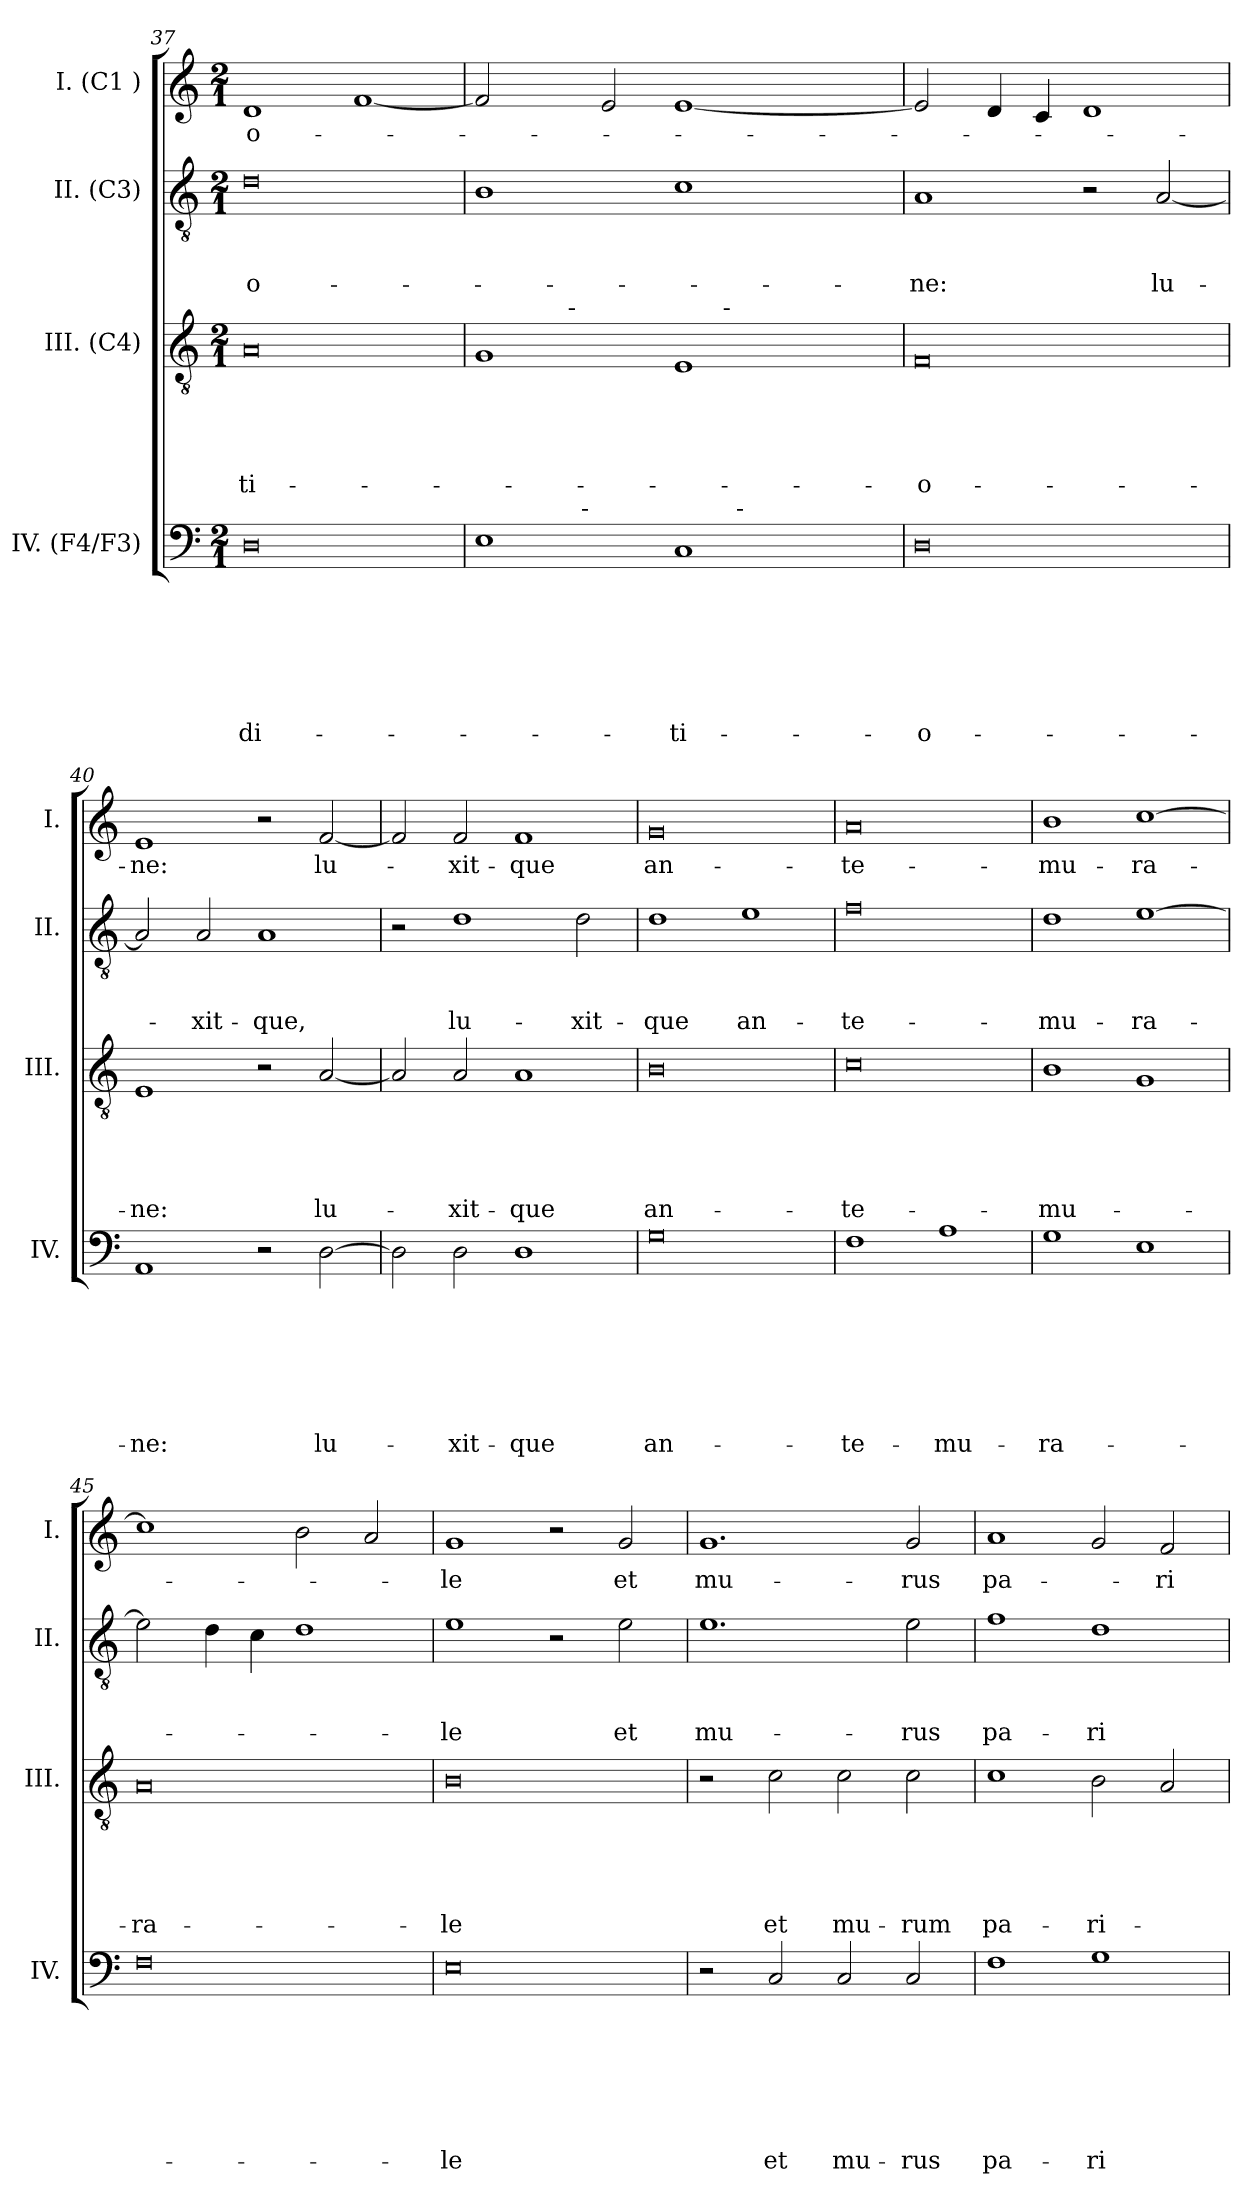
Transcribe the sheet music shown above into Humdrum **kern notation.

**kern	**text	**text	**text	**text	**text	**text	**text	**kern	**text	**text	**text	**text	**text	**kern	**text	**text	**text	**kern	**text
*part4	*part4	*part4	*part4	*part4	*part4	*part4	*part4	*part3	*part3	*part3	*part3	*part3	*part3	*part2	*part2	*part2	*part2	*part1	*part1
*staff4	*staff4	*staff4	*staff4	*staff4	*staff4	*staff4	*staff4	*staff3	*staff3	*staff3	*staff3	*staff3	*staff3	*staff2	*staff2	*staff2	*staff2	*staff1	*staff1
*I"IV. (F4/F3)	*	*	*	*	*	*	*	*I"III. (C4)	*	*	*	*	*	*I"II. (C3)	*	*	*	*I"I. (C1 )	*
*I'IV.	*	*	*	*	*	*	*	*I'III.	*	*	*	*	*	*I'II.	*	*	*	*I'I.	*
*clefF4	*	*	*	*	*	*	*	*clefGv2	*	*	*	*	*	*clefGv2	*	*	*	*clefG2	*
*k[]	*	*	*	*	*	*	*	*k[]	*	*	*	*	*	*k[]	*	*	*	*k[]	*
*C:	*	*	*	*	*	*	*	*C:	*	*	*	*	*	*C:	*	*	*	*C:	*
*M2/1	*	*	*	*	*	*	*	*M2/1	*	*	*	*	*	*M2/1	*	*	*	*M2/1	*
=37	=37	=37	=37	=37	=37	=37	=37	=37	=37	=37	=37	=37	=37	=37	=37	=37	=37	=37	=37
!	!	!	!	!	!	!	!LO:LY:b:rj	!	!	!	!	!	!LO:LY:b:rj	!	!	!	!LO:LY:b:rj	!	!LO:LY:b:rj
0D	.	.	.	.	.	.	-di-	0A	.	.	.	.	-ti-	0d	.	.	-o-	1d	-o-
.	.	.	.	.	.	.	.	.	.	.	.	.	.	.	.	.	.	[<1f	.
!!LO:LB:g=z
=38	=38	=38	=38	=38	=38	=38	=38	=38	=38	=38	=38	=38	=38	=38	=38	=38	=38	=38	=38
*^	*	*	*	*	*	*	*	*^	*	*	*	*	*	*	*	*	*	*	*
*	*^	*	*	*	*	*	*	*	*	*^	*	*	*	*	*	*	*	*	*	*	*
1E	4..ryy	1ryy	.	.	.	.	.	.	.	1G	4ryy	1ryy	.	.	.	.	.	1B	.	.	.	2f/]	.
.	.	.	.	.	.	.	.	.	.	.	8ryy	.	.	.	.	.	.	.	.	.	.	.	.
.	.	.	.	.	.	.	.	.	.	.	32ryy	.	.	.	.	.	.	.	.	.	.	.	.
!	!	!	!	!	!	!	!	!	!	!	!LO:TX:a:t=-	!	!	!	!	!	!	!	!	!	!	!	!
.	.	.	.	.	.	.	.	.	.	.	1ryy	.	.	.	.	.	.	.	.	.	.	.	.
!	!LO:TX:a:t=-	!	!	!	!	!	!	!	!	!	!	!	!	!	!	!	!	!	!	!	!	!	!
.	1ryy	.	.	.	.	.	.	.	.	.	.	.	.	.	.	.	.	.	.	.	.	.	.
.	.	.	.	.	.	.	.	.	.	.	.	.	.	.	.	.	.	.	.	.	.	2e/	.
!	!	!	!	!	!	!	!	!	!LO:LY:b	!	!	!	!	!	!	!	!	!	!	!	!	!	!
1C	.	4ryy	.	.	.	.	.	.	-ti-	1E	.	4ryy	.	.	.	.	.	1c	.	.	.	[<1e	.
!	!	!	!	!	!	!	!	!	!	!	!	!LO:TX:a:t=-	!	!	!	!	!	!	!	!	!	!	!
.	.	32ryy	.	.	.	.	.	.	.	.	.	2.ryy	.	.	.	.	.	.	.	.	.	.	.
!	!	!LO:TX:a:t=-	!	!	!	!	!	!	!	!	!	!	!	!	!	!	!	!	!	!	!	!	!
.	.	2ryy	.	.	.	.	.	.	.	.	.	.	.	.	.	.	.	.	.	.	.	.	.
.	.	.	.	.	.	.	.	.	.	.	2ryy	.	.	.	.	.	.	.	.	.	.	.	.
.	2ryy	.	.	.	.	.	.	.	.	.	.	.	.	.	.	.	.	.	.	.	.	.	.
.	.	8..ryy	.	.	.	.	.	.	.	.	.	.	.	.	.	.	.	.	.	.	.	.	.
.	.	.	.	.	.	.	.	.	.	.	16.ryy	.	.	.	.	.	.	.	.	.	.	.	.
.	16ryy	.	.	.	.	.	.	.	.	.	.	.	.	.	.	.	.	.	.	.	.	.	.
=39	=39	=39	=39	=39	=39	=39	=39	=39	=39	=39	=39	=39	=39	=39	=39	=39	=39	=39	=39	=39	=39	=39	=39
!	!	!	!	!	!	!	!	!	!LO:LY:b:rj	!	!	!	!	!	!	!	!LO:LY:b:rj	!	!	!	!LO:LY:b	!	!
*v	*v	*v	*	*	*	*	*	*	*	*	*	*	*	*	*	*	*	*	*	*	*	*	*
*	*	*	*	*	*	*	*	*v	*v	*v	*	*	*	*	*	*	*	*	*	*	*
0D	.	.	.	.	.	.	-o-	0F	.	.	.	.	-o-	1A	.	.	-ne:	2e/]	.
.	.	.	.	.	.	.	.	.	.	.	.	.	.	.	.	.	.	4d/	.
.	.	.	.	.	.	.	.	.	.	.	.	.	.	.	.	.	.	4c/	.
.	.	.	.	.	.	.	.	.	.	.	.	.	.	2r	.	.	.	1d	.
!	!	!	!	!	!	!	!	!	!	!	!	!	!	!	!	!	!LO:LY:b	!	!
.	.	.	.	.	.	.	.	.	.	.	.	.	.	[<2A/	.	.	lu-	.	.
=40	=40	=40	=40	=40	=40	=40	=40	=40	=40	=40	=40	=40	=40	=40	=40	=40	=40	=40	=40
!	!	!	!	!	!	!	!LO:LY:b	!	!	!	!	!	!LO:LY:b	!	!	!	!	!	!LO:LY:b
1AA	.	.	.	.	.	.	-ne:	1E	.	.	.	.	-ne:	2A/]	.	.	.	1e	-ne:
!	!	!	!	!	!	!	!	!	!	!	!	!	!	!	!	!	!LO:LY:b	!	!
.	.	.	.	.	.	.	.	.	.	.	.	.	.	2A/	.	.	-xit-	.	.
!	!	!	!	!	!	!	!	!	!	!	!	!	!	!	!	!	!LO:LY:b	!	!
2r	.	.	.	.	.	.	.	2r	.	.	.	.	.	1A	.	.	-que,	2r	.
!	!	!	!	!	!	!	!LO:LY:b	!	!	!	!	!	!LO:LY:b	!	!	!	!	!	!LO:LY:b
[>2D\	.	.	.	.	.	.	lu-	[<2A/	.	.	.	.	lu-	.	.	.	.	[<2f/	lu-
=41	=41	=41	=41	=41	=41	=41	=41	=41	=41	=41	=41	=41	=41	=41	=41	=41	=41	=41	=41
2D\]	.	.	.	.	.	.	.	2A/]	.	.	.	.	.	2r	.	.	.	2f/]	.
!	!	!	!	!	!	!	!LO:LY:b	!	!	!	!	!	!LO:LY:b	!	!	!	!LO:LY:b	!	!LO:LY:b
2D\	.	.	.	.	.	.	-xit-	2A/	.	.	.	.	-xit-	1d	.	.	lu-	2f/	-xit-
!	!	!	!	!	!	!	!LO:LY:b	!	!	!	!	!	!LO:LY:b	!	!	!	!	!	!LO:LY:b
1D	.	.	.	.	.	.	-que	1A	.	.	.	.	-que	.	.	.	.	1f	-que
!	!	!	!	!	!	!	!	!	!	!	!	!	!	!	!	!	!LO:LY:b	!	!
.	.	.	.	.	.	.	.	.	.	.	.	.	.	2d\	.	.	-xit-	.	.
=42	=42	=42	=42	=42	=42	=42	=42	=42	=42	=42	=42	=42	=42	=42	=42	=42	=42	=42	=42
!	!	!	!	!	!	!	!LO:LY:b:rj	!	!	!	!	!	!LO:LY:b:rj	!	!	!	!LO:LY:b	!	!LO:LY:b:rj
0G	.	.	.	.	.	.	an-	0B	.	.	.	.	an-	1d	.	.	-que	0g	an-
!	!	!	!	!	!	!	!	!	!	!	!	!	!	!	!	!	!LO:LY:b	!	!
.	.	.	.	.	.	.	.	.	.	.	.	.	.	1e	.	.	an-	.	.
=43	=43	=43	=43	=43	=43	=43	=43	=43	=43	=43	=43	=43	=43	=43	=43	=43	=43	=43	=43
!	!	!	!	!	!	!	!LO:LY:b	!	!	!	!	!	!LO:LY:b:rj	!	!	!	!LO:LY:b:rj	!	!LO:LY:b:rj
1F	.	.	.	.	.	.	-te-	0c	.	.	.	.	-te-	0f	.	.	-te-	0a	-te-
!	!	!	!	!	!	!	!LO:LY:b	!	!	!	!	!	!	!	!	!	!	!	!
1A	.	.	.	.	.	.	-mu-	.	.	.	.	.	.	.	.	.	.	.	.
!!LO:LB:g=z
=44	=44	=44	=44	=44	=44	=44	=44	=44	=44	=44	=44	=44	=44	=44	=44	=44	=44	=44	=44
!	!	!	!	!	!	!	!LO:LY:b	!	!	!	!	!	!LO:LY:b	!	!	!	!LO:LY:b	!	!LO:LY:b
1G	.	.	.	.	.	.	-ra-	1B	.	.	.	.	-mu-	1d	.	.	-mu-	1b	-mu-
!	!	!	!	!	!	!	!	!	!	!	!	!	!	!	!	!	!LO:LY:b	!	!LO:LY:b
1E	.	.	.	.	.	.	.	1G	.	.	.	.	.	[>1e	.	.	-ra-	[>1cc	-ra-
=45	=45	=45	=45	=45	=45	=45	=45	=45	=45	=45	=45	=45	=45	=45	=45	=45	=45	=45	=45
!	!	!	!	!	!	!	!	!	!	!	!	!	!LO:LY:b:rj	!	!	!	!	!	!
0F	.	.	.	.	.	.	.	0A	.	.	.	.	-ra-	2e\]	.	.	.	1cc]	.
.	.	.	.	.	.	.	.	.	.	.	.	.	.	4d\	.	.	.	.	.
.	.	.	.	.	.	.	.	.	.	.	.	.	.	4c\	.	.	.	.	.
.	.	.	.	.	.	.	.	.	.	.	.	.	.	1d	.	.	.	2b\	.
.	.	.	.	.	.	.	.	.	.	.	.	.	.	.	.	.	.	2a/	.
=46	=46	=46	=46	=46	=46	=46	=46	=46	=46	=46	=46	=46	=46	=46	=46	=46	=46	=46	=46
!	!	!	!	!	!	!	!LO:LY:b:rj	!	!	!	!	!	!LO:LY:b:rj	!	!	!	!LO:LY:b	!	!LO:LY:b
0E	.	.	.	.	.	.	-le	0B	.	.	.	.	-le	1e	.	.	-le	1g	-le
.	.	.	.	.	.	.	.	.	.	.	.	.	.	2r	.	.	.	2r	.
!	!	!	!	!	!	!	!	!	!	!	!	!	!	!	!	!	!LO:LY:b	!	!LO:LY:b
.	.	.	.	.	.	.	.	.	.	.	.	.	.	2e\	.	.	et	2g/	et
=47	=47	=47	=47	=47	=47	=47	=47	=47	=47	=47	=47	=47	=47	=47	=47	=47	=47	=47	=47
!	!	!	!	!	!	!	!	!	!	!	!	!	!	!	!	!	!LO:LY:b	!	!LO:LY:b
2r	.	.	.	.	.	.	.	2r	.	.	.	.	.	1.e	.	.	mu-	1.g	mu-
!	!	!	!	!	!	!	!LO:LY:b	!	!	!	!	!	!LO:LY:b	!	!	!	!	!	!
2C/	.	.	.	.	.	.	et	2c\	.	.	.	.	et	.	.	.	.	.	.
!	!	!	!	!	!	!	!LO:LY:b	!	!	!	!	!	!LO:LY:b	!	!	!	!	!	!
2C/	.	.	.	.	.	.	mu-	2c\	.	.	.	.	mu-	.	.	.	.	.	.
!	!	!	!	!	!	!	!LO:LY:b	!	!	!	!	!	!LO:LY:b	!	!	!	!LO:LY:b	!	!LO:LY:b
2C/	.	.	.	.	.	.	-rus	2c\	.	.	.	.	-rum	2e\	.	.	-rus	2g/	-rus
=48	=48	=48	=48	=48	=48	=48	=48	=48	=48	=48	=48	=48	=48	=48	=48	=48	=48	=48	=48
!	!	!	!	!	!	!	!LO:LY:b	!	!	!	!	!	!LO:LY:b	!	!	!	!LO:LY:b	!	!LO:LY:b
1F	.	.	.	.	.	.	pa-	1c	.	.	.	.	pa-	1f	.	.	pa-	1a	pa-
!	!	!	!	!	!	!	!LO:LY:b	!	!	!	!	!	!LO:LY:b	!	!	!	!LO:LY:b	!	!
1G	.	.	.	.	.	.	-ri-	2B\	.	.	.	.	-ri-	1d	.	.	-ri-	2g/	.
!	!	!	!	!	!	!	!	!	!	!	!	!	!	!	!	!	!	!	!LO:LY:b
.	.	.	.	.	.	.	.	2A/	.	.	.	.	.	.	.	.	.	2f/	-ri-
=	=	=	=	=	=	=	=	=	=	=	=	=	=	=	=	=	=	=	=
*-	*-	*-	*-	*-	*-	*-	*-	*-	*-	*-	*-	*-	*-	*-	*-	*-	*-	*-	*-
